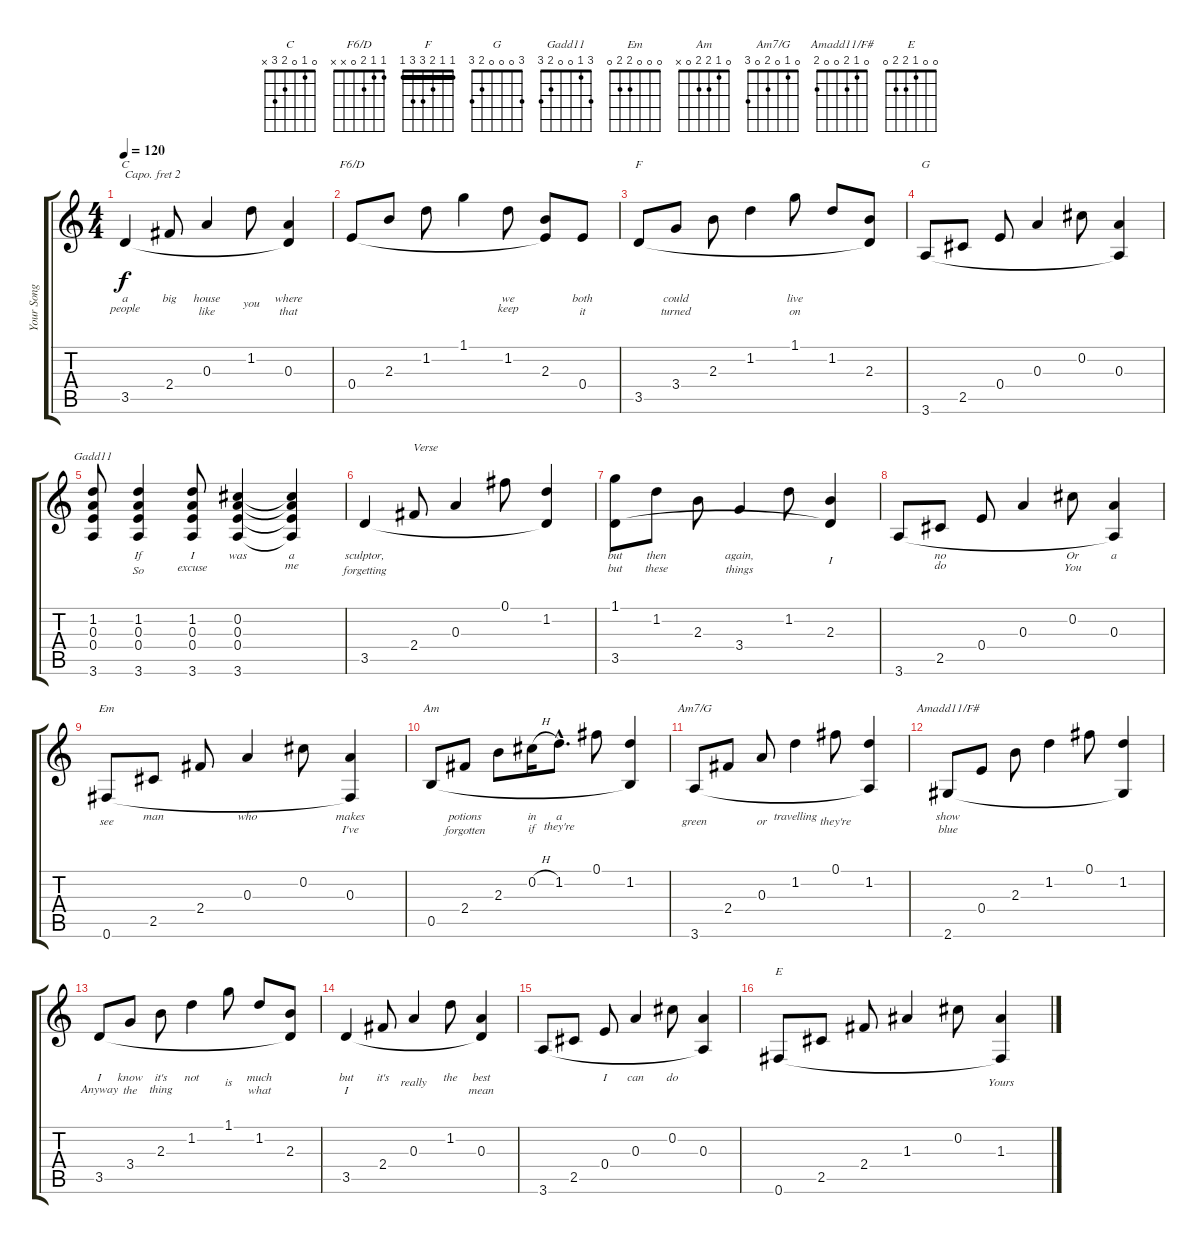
\track ("Your Song" "Your Song") {instrument acousticguitarnylon}
\staff {score tabs}
\capo 2
\tuning (E4 B3 G3 D3 A2 E2) {hide}
\chord ("C" 0 1 0 2 3 x)
\chord ("F6/D" 1 1 2 0 x x)
\chord ("F" 1 1 2 3 3 1) {barre 1}
\chord ("G" 3 0 0 0 2 3)
\chord ("Gadd11" 3 1 0 0 2 3)
\chord ("Em" 0 0 0 2 2 0)
\chord ("Am" 0 1 2 2 0 x)
\chord ("Am7/G" 0 1 0 2 0 3)
\chord ("Amadd11/F#" 0 1 2 0 0 2)
\chord ("E" 0 0 1 2 2 0)
\ts (4 4)
\tempo 120
\clef g2
\ks c
3.5.4{ch "C" lyrics (0 "a") lyrics (1 "people") lyrics (2 "") lyrics (3 "") lyrics (4 "") dy f} 2.4.8{lyrics (0 "big") lyrics (1 "") lyrics (2 "") lyrics (3 "") lyrics (4 "")} 0.3.4{lyrics (0 "house") lyrics (1 "like") lyrics (2 "") lyrics (3 "") lyrics (4 "")} 1.2.8{lyrics (0 "") lyrics (1 "you") lyrics (2 "") lyrics (3 "") lyrics (4 "")} (0.3 3.5{t}).4{lyrics (0 "where") lyrics (1 "that") lyrics (2 "") lyrics (3 "") lyrics (4 "")} |
0.4.8{ch "F6/D" lyrics (0 "") lyrics (1 "") lyrics (2 "") lyrics (3 "") lyrics (4 "")} 2.3.8{lyrics (0 "") lyrics (1 "") lyrics (2 "") lyrics (3 "") lyrics (4 "")} 1.2.8{lyrics (0 "") lyrics (1 "") lyrics (2 "") lyrics (3 "") lyrics (4 "")} 1.1.4{lyrics (0 "") lyrics (1 "") lyrics (2 "") lyrics (3 "") lyrics (4 "")} 1.2.8{lyrics (0 "we") lyrics (1 "keep") lyrics (2 "") lyrics (3 "") lyrics (4 "")} (2.3 0.4{t}).8{lyrics (0 "") lyrics (1 "") lyrics (2 "") lyrics (3 "") lyrics (4 "")} 0.4.8{lyrics (0 "both") lyrics (1 "it") lyrics (2 "") lyrics (3 "") lyrics (4 "")} |
3.5.8{ch "F" lyrics (0 "") lyrics (1 "") lyrics (2 "") lyrics (3 "") lyrics (4 "")} 3.4.8{lyrics (0 "could") lyrics (1 "turned") lyrics (2 "") lyrics (3 "") lyrics (4 "")} 2.3.8{lyrics (0 "") lyrics (1 "") lyrics (2 "") lyrics (3 "") lyrics (4 "")} 1.2.4{lyrics (0 "") lyrics (1 "") lyrics (2 "") lyrics (3 "") lyrics (4 "")} 1.1.8{lyrics (0 "live") lyrics (1 "on") lyrics (2 "") lyrics (3 "") lyrics (4 "")} 1.2.8{lyrics (0 "") lyrics (1 "") lyrics (2 "") lyrics (3 "") lyrics (4 "")} (2.3 3.5{t}).8{lyrics (0 "") lyrics (1 "") lyrics (2 "") lyrics (3 "") lyrics (4 "")} |
3.6.8{ch "G" lyrics (0 "") lyrics (1 "") lyrics (2 "") lyrics (3 "") lyrics (4 "")} 2.5.8{lyrics (0 "") lyrics (1 "") lyrics (2 "") lyrics (3 "") lyrics (4 "")} 0.4.8{lyrics (0 "") lyrics (1 "") lyrics (2 "") lyrics (3 "") lyrics (4 "")} 0.3.4{lyrics (0 "") lyrics (1 "") lyrics (2 "") lyrics (3 "") lyrics (4 "")} 0.2.8{lyrics (0 "") lyrics (1 "") lyrics (2 "") lyrics (3 "") lyrics (4 "")} (0.3 3.6{t}).4{lyrics (0 "") lyrics (1 "") lyrics (2 "") lyrics (3 "") lyrics (4 "")} |
(1.2 0.3 0.4 3.6).8{ch "Gadd11" lyrics (0 "") lyrics (1 "") lyrics (2 "") lyrics (3 "") lyrics (4 "")} (1.2 0.3 0.4 3.6).4{lyrics (0 "If") lyrics (1 "So") lyrics (2 "") lyrics (3 "") lyrics (4 "")} (1.2 0.3 0.4 3.6).8{lyrics (0 "I") lyrics (1 "excuse") lyrics (2 "") lyrics (3 "") lyrics (4 "")} (0.2 0.3 0.4 3.6).4{lyrics (0 "was") lyrics (1 "") lyrics (2 "") lyrics (3 "") lyrics (4 "")} (0.2{t} 0.3{t} 0.4{t} 3.6{t}).4{lyrics (0 "a") lyrics (1 "me") lyrics (2 "") lyrics (3 "") lyrics (4 "")} |
3.5.4{txt "                Verse" lyrics (0 "sculptor,") lyrics (1 "forgetting") lyrics (2 "") lyrics (3 "") lyrics (4 "")} 2.4.8{lyrics (0 "") lyrics (1 "") lyrics (2 "") lyrics (3 "") lyrics (4 "")} 0.3.4{lyrics (0 "") lyrics (1 "") lyrics (2 "") lyrics (3 "") lyrics (4 "")} 0.1.8{lyrics (0 "") lyrics (1 "") lyrics (2 "") lyrics (3 "") lyrics (4 "")} (1.2 3.5{t}).4{lyrics (0 "") lyrics (1 "") lyrics (2 "") lyrics (3 "") lyrics (4 "")} |
(1.1 3.5).8{lyrics (0 "but") lyrics (1 "but") lyrics (2 "") lyrics (3 "") lyrics (4 "")} 1.2.8{lyrics (0 "then") lyrics (1 "these") lyrics (2 "") lyrics (3 "") lyrics (4 "")} 2.3.8{lyrics (0 "") lyrics (1 "") lyrics (2 "") lyrics (3 "") lyrics (4 "")} 3.4.4{lyrics (0 "again,") lyrics (1 "things") lyrics (2 "") lyrics (3 "") lyrics (4 "")} 1.2.8{lyrics (0 "") lyrics (1 "") lyrics (2 "") lyrics (3 "") lyrics (4 "")} (2.3 3.5{t}).4{lyrics (0 "") lyrics (1 "I") lyrics (2 "") lyrics (3 "") lyrics (4 "")} |
3.6.8{lyrics (0 "") lyrics (1 "") lyrics (2 "") lyrics (3 "") lyrics (4 "")} 2.5.8{lyrics (0 "no") lyrics (1 "do") lyrics (2 "") lyrics (3 "") lyrics (4 "")} 0.4.8{lyrics (0 "") lyrics (1 "") lyrics (2 "") lyrics (3 "") lyrics (4 "")} 0.3.4{lyrics (0 "") lyrics (1 "") lyrics (2 "") lyrics (3 "") lyrics (4 "")} 0.2.8{lyrics (0 "Or") lyrics (1 "You") lyrics (2 "") lyrics (3 "") lyrics (4 "")} (0.3 3.6{t}).4{lyrics (0 "a") lyrics (1 "") lyrics (2 "") lyrics (3 "") lyrics (4 "")} |
0.6.8{ch "Em" lyrics (0 "") lyrics (1 "see") lyrics (2 "") lyrics (3 "") lyrics (4 "")} 2.5.8{lyrics (0 "man") lyrics (1 "") lyrics (2 "") lyrics (3 "") lyrics (4 "")} 2.4.8{lyrics (0 "") lyrics (1 "") lyrics (2 "") lyrics (3 "") lyrics (4 "")} 0.3.4{lyrics (0 "who") lyrics (1 "") lyrics (2 "") lyrics (3 "") lyrics (4 "")} 0.2.8{lyrics (0 "") lyrics (1 "") lyrics (2 "") lyrics (3 "") lyrics (4 "")} (0.3 0.6{t}).4{lyrics (0 "makes") lyrics (1 "I've") lyrics (2 "") lyrics (3 "") lyrics (4 "")} |
0.5.8{ch "Am" lyrics (0 "") lyrics (1 "") lyrics (2 "") lyrics (3 "") lyrics (4 "")} 2.4.8{lyrics (0 "potions") lyrics (1 "forgotten") lyrics (2 "") lyrics (3 "") lyrics (4 "")} 2.3.8{lyrics (0 "") lyrics (1 "") lyrics (2 "") lyrics (3 "") lyrics (4 "")} 0.2{h}.16{lyrics (0 "in") lyrics (1 "if") lyrics (2 "") lyrics (3 "") lyrics (4 "")} 1.2{hac}.8{d lyrics (0 "a") lyrics (1 "they're") lyrics (2 "") lyrics (3 "") lyrics (4 "")} 0.1.8{lyrics (0 "") lyrics (1 "") lyrics (2 "") lyrics (3 "") lyrics (4 "")} (1.2 0.5{t}).4{lyrics (0 "") lyrics (1 "") lyrics (2 "") lyrics (3 "") lyrics (4 "")} |
3.6.8{ch "Am7/G" lyrics (0 "") lyrics (1 "green") lyrics (2 "") lyrics (3 "") lyrics (4 "")} 2.4.8{lyrics (0 "") lyrics (1 "") lyrics (2 "") lyrics (3 "") lyrics (4 "")} 0.3.8{lyrics (0 "") lyrics (1 "or") lyrics (2 "") lyrics (3 "") lyrics (4 "")} 1.2.4{lyrics (0 "travelling") lyrics (1 "") lyrics (2 "") lyrics (3 "") lyrics (4 "")} 0.1.8{lyrics (0 "") lyrics (1 "they're") lyrics (2 "") lyrics (3 "") lyrics (4 "")} (1.2 3.6{t}).4{lyrics (0 "") lyrics (1 "") lyrics (2 "") lyrics (3 "") lyrics (4 "")} |
2.6.8{ch "Amadd11/F#" lyrics (0 "show") lyrics (1 "blue") lyrics (2 "") lyrics (3 "") lyrics (4 "")} 0.4.8{lyrics (0 "") lyrics (1 "") lyrics (2 "") lyrics (3 "") lyrics (4 "")} 2.3.8{lyrics (0 "") lyrics (1 "") lyrics (2 "") lyrics (3 "") lyrics (4 "")} 1.2.4{lyrics (0 "") lyrics (1 "") lyrics (2 "") lyrics (3 "") lyrics (4 "")} 0.1.8{lyrics (0 "") lyrics (1 "") lyrics (2 "") lyrics (3 "") lyrics (4 "")} (1.2 2.6{t}).4{lyrics (0 "") lyrics (1 "") lyrics (2 "") lyrics (3 "") lyrics (4 "")} |
3.5.8{lyrics (0 "I") lyrics (1 "Anyway") lyrics (2 "") lyrics (3 "") lyrics (4 "")} 3.4.8{lyrics (0 "know") lyrics (1 "the") lyrics (2 "") lyrics (3 "") lyrics (4 "")} 2.3.8{lyrics (0 "it's") lyrics (1 "thing") lyrics (2 "") lyrics (3 "") lyrics (4 "")} 1.2.4{lyrics (0 "not") lyrics (1 "") lyrics (2 "") lyrics (3 "") lyrics (4 "")} 1.1.8{lyrics (0 "") lyrics (1 "is") lyrics (2 "") lyrics (3 "") lyrics (4 "")} 1.2.8{lyrics (0 "much") lyrics (1 "what") lyrics (2 "") lyrics (3 "") lyrics (4 "")} (2.3 3.5{t}).8{lyrics (0 "") lyrics (1 "") lyrics (2 "") lyrics (3 "") lyrics (4 "")} |
3.5.4{lyrics (0 "but") lyrics (1 "I") lyrics (2 "") lyrics (3 "") lyrics (4 "")} 2.4.8{lyrics (0 "it's") lyrics (1 "") lyrics (2 "") lyrics (3 "") lyrics (4 "")} 0.3.4{lyrics (0 "") lyrics (1 "really") lyrics (2 "") lyrics (3 "") lyrics (4 "")} 1.2.8{lyrics (0 "the") lyrics (1 "") lyrics (2 "") lyrics (3 "") lyrics (4 "")} (0.3 3.5{t}).4{lyrics (0 "best") lyrics (1 "mean") lyrics (2 "") lyrics (3 "") lyrics (4 "")} |
3.6.8{lyrics (0 "") lyrics (1 "") lyrics (2 "") lyrics (3 "") lyrics (4 "")} 2.5.8{lyrics (0 "") lyrics (1 "") lyrics (2 "") lyrics (3 "") lyrics (4 "")} 0.4.8{lyrics (0 "I") lyrics (1 "") lyrics (2 "") lyrics (3 "") lyrics (4 "")} 0.3.4{lyrics (0 "can") lyrics (1 "") lyrics (2 "") lyrics (3 "") lyrics (4 "")} 0.2.8{lyrics (0 "do") lyrics (1 "") lyrics (2 "") lyrics (3 "") lyrics (4 "")} (0.3 3.6{t}).4{lyrics (0 "") lyrics (1 "") lyrics (2 "") lyrics (3 "") lyrics (4 "")} |
0.6.8{ch "E" lyrics (0 "") lyrics (1 "") lyrics (2 "") lyrics (3 "") lyrics (4 "")} 2.5.8{lyrics (0 "") lyrics (1 "") lyrics (2 "") lyrics (3 "") lyrics (4 "")} 2.4.8{lyrics (0 "") lyrics (1 "") lyrics (2 "") lyrics (3 "") lyrics (4 "")} 1.3.4{lyrics (0 "") lyrics (1 "") lyrics (2 "") lyrics (3 "") lyrics (4 "")} 0.2.8{lyrics (0 "") lyrics (1 "") lyrics (2 "") lyrics (3 "") lyrics (4 "")} (1.3 0.6{t}).4{lyrics (0 "") lyrics (1 "Yours") lyrics (2 "") lyrics (3 "") lyrics (4 "")}
